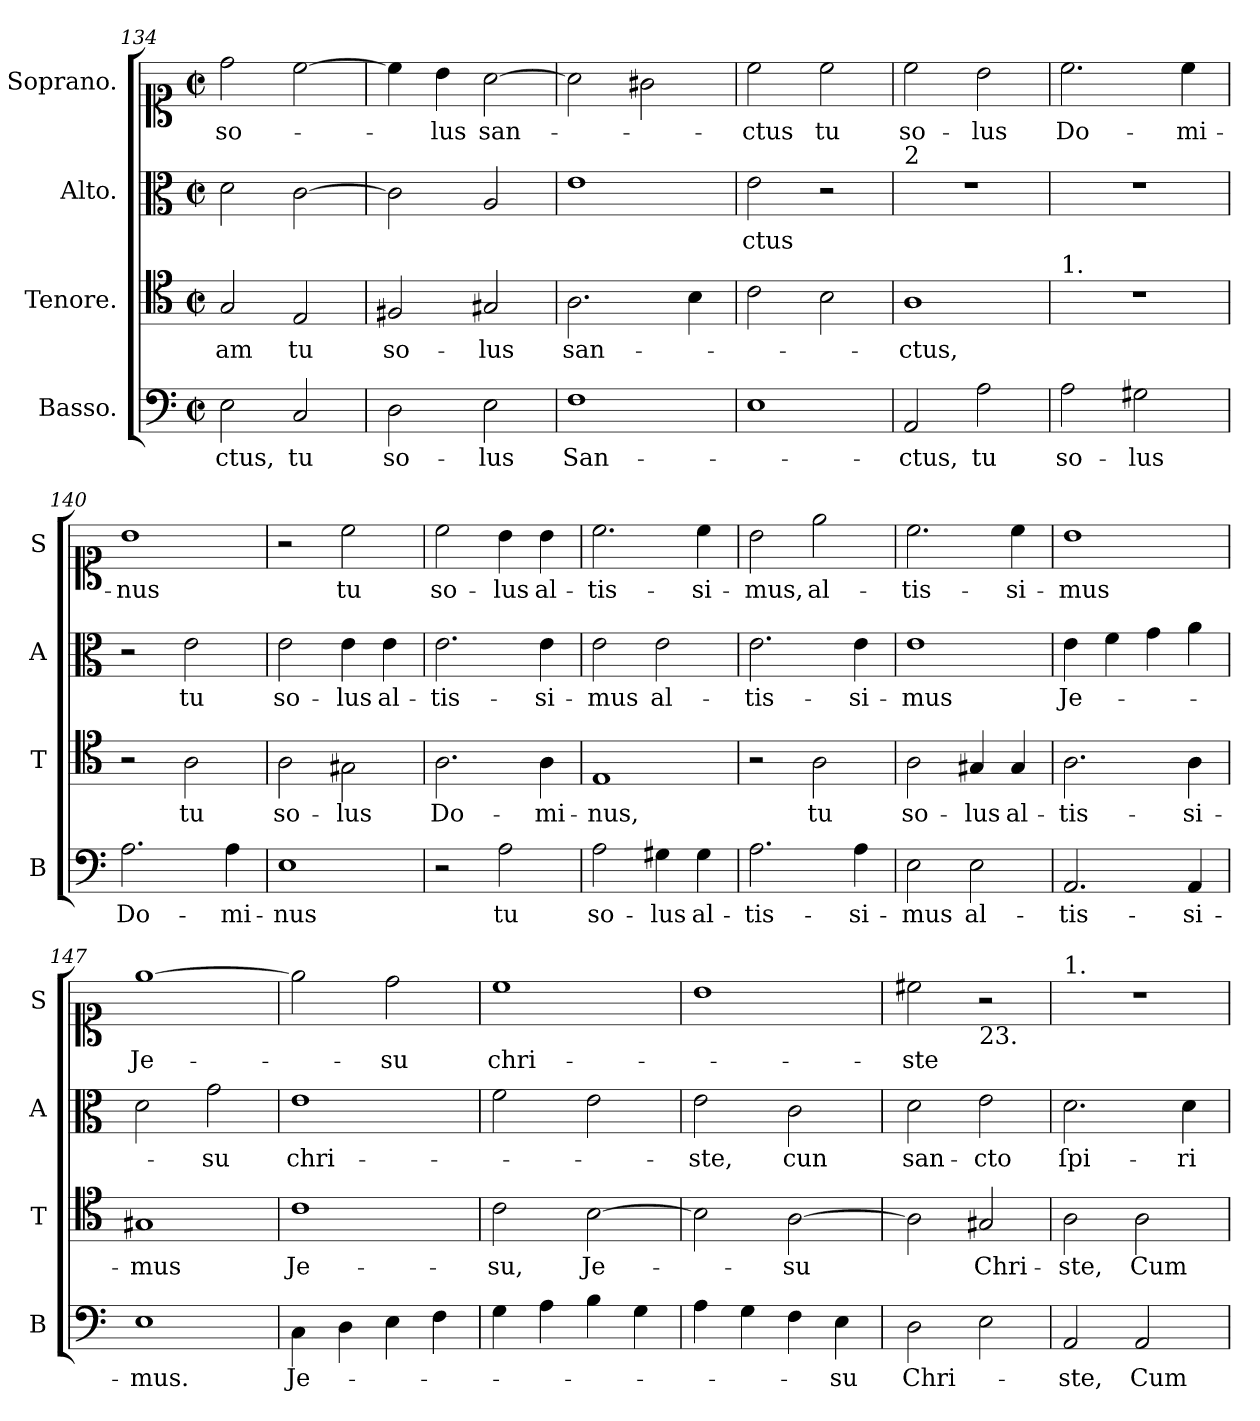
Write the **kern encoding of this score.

**kern	**text	**kern	**text	**kern	**text	**kern	**text
*part4	*part4	*part3	*part3	*part2	*part2	*part1	*part1
*staff4	*staff4	*staff3	*staff3	*staff2	*staff2	*staff1	*staff1
*I"Basso.	*	*I"Tenore.	*	*I"Alto.	*	*I"Soprano.	*
*I'B	*	*I'T	*	*I'A	*	*I'S	*
*clefF4	*	*clefC4	*	*clefC3	*	*clefC1	*
*k[]	*	*k[]	*	*k[]	*	*k[]	*
*M2/2	*	*M2/2	*	*M2/2	*	*M2/2	*
*met(c|)	*	*met(c|)	*	*met(c|)	*	*met(c|)	*
=134	=134	=134	=134	=134	=134	=134	=134
2E\	-ctus,	2G/	-am	2d\	.	2dd\	so-
2C/	tu	2E/	tu	[2c\	.	[2cc\	.
=135	=135	=135	=135	=135	=135	=135	=135
2D\	so-	2F#X/	so-	2c\]	.	4cc!\]	.
.	.	.	.	.	.	4b\	-lus
2E\	-lus	2G#X/	-lus	2A/	.	[2a\	san-
=136	=136	=136	=136	=136	=136	=136	=136
1F	San-	2.A\	san-	1e	.	2a\]	.
.	.	.	.	.	.	2g#X\	.
.	.	4B\	.	.	.	.	.
=137	=137	=137	=137	=137	=137	=137	=137
1E	.	2c\	.	2e\	-ctus	2cc\	-ctus
.	.	2B\	.	2r	.	2cc\	tu
=138	=138	=138	=138	=138	=138	=138	=138
!	!	!	!	!LO:TX:a:t=2	!	!	!
2AA/	-ctus,	1A	-ctus,	1r	.	2cc\	so-
2A\	tu	.	.	.	.	2b\	-lus
=139	=139	=139	=139	=139	=139	=139	=139
!	!	!LO:TX:a:t=1.	!	!	!	!	!
2A\	so-	1r	.	1r	.	2.cc\	Do-
2G#X\	-lus	.	.	.	.	.	.
.	.	.	.	.	.	4cc\	-mi-
=140	=140	=140	=140	=140	=140	=140	=140
2.A\	Do-	2r	.	2r	.	1b	-nus
.	.	2A\	tu	2e\	tu	.	.
4A\	-mi-	.	.	.	.	.	.
=141	=141	=141	=141	=141	=141	=141	=141
1E	-nus	2A\	so-	2e\	so-	2r	.
.	.	2G#X\	-lus	4e\	-lus	2cc\	tu
.	.	.	.	4e\	al-	.	.
=142	=142	=142	=142	=142	=142	=142	=142
2r	.	2.A\	Do-	2.e\	-tis-	2cc\	so-
2A\	tu	.	.	.	.	4b\	-lus
.	.	4A\	-mi-	4e\	-si-	4b\	al-
=143	=143	=143	=143	=143	=143	=143	=143
2A\	so-	1E	-nus,	2e\	-mus	2.cc\	-tis-
4G#X\	-lus	.	.	2e\	al-	.	.
4G#\	al-	.	.	.	.	4cc\	-si-
=144	=144	=144	=144	=144	=144	=144	=144
2.A\	-tis-	2r	.	2.e\	-tis-	2b\	-mus,
.	.	2A\	tu	.	.	2ee\	al-
4A\	-si-	.	.	4e\	-si-	.	.
=145	=145	=145	=145	=145	=145	=145	=145
2E\	-mus	2A\	so-	1e	-mus	2.cc\	-tis-
2E\	al-	4G#X/	-lus	.	.	.	.
.	.	4G#/	al-	.	.	4cc\	-si-
=146	=146	=146	=146	=146	=146	=146	=146
2.AA/	-tis-	2.A\	-tis-	4e\	Je-	1b	-mus
.	.	.	.	4f\	.	.	.
.	.	.	.	4g\	.	.	.
4AA/	-si-	4A\	-si-	4a\	.	.	.
=147	=147	=147	=147	=147	=147	=147	=147
1E	-mus.	1G#X	-mus	2d\	.	[1ee	Je-
.	.	.	.	2g\	-su	.	.
=148	=148	=148	=148	=148	=148	=148	=148
4C\	Je-	1c	Je-	1e	chri-	2ee\]	.
4D\	.	.	.	.	.	.	.
4E\	.	.	.	.	.	2dd\	-su
4F\	.	.	.	.	.	.	.
=149	=149	=149	=149	=149	=149	=149	=149
4G\	.	2c\	-su,	2f\	.	1cc	chri-
4A\	.	.	.	.	.	.	.
4B\	.	[2B\	Je-	2e\	.	.	.
4G\	.	.	.	.	.	.	.
=150	=150	=150	=150	=150	=150	=150	=150
4A\	.	2B\]	.	2e\	-ste,	1b	.
4G\	.	.	.	.	.	.	.
4F\	.	[2A\	-su	2c\	cun	.	.
4E\	-su	.	.	.	.	.	.
=151	=151	=151	=151	=151	=151	=151	=151
2D\	Chri-	2A\]	.	2d\	san-	2cc#X\	-ste
!	!	!	!	!	!	!LO:TX:b:t=23.	!
2E\	.	2G#X/	Chri-	2e\	-cto	2r	.
=152	=152	=152	=152	=152	=152	=152	=152
!	!	!	!	!	!	!LO:TX:a:t=1.	!
2AA/	-ste,	2A\	-ste,	2.d\	ſpi-	1r	.
2AA/	Cum	2A\	Cum	.	.	.	.
.	.	.	.	4d\	-ri-	.	.
=	=	=	=	=	=	=	=
*-	*-	*-	*-	*-	*-	*-	*-
